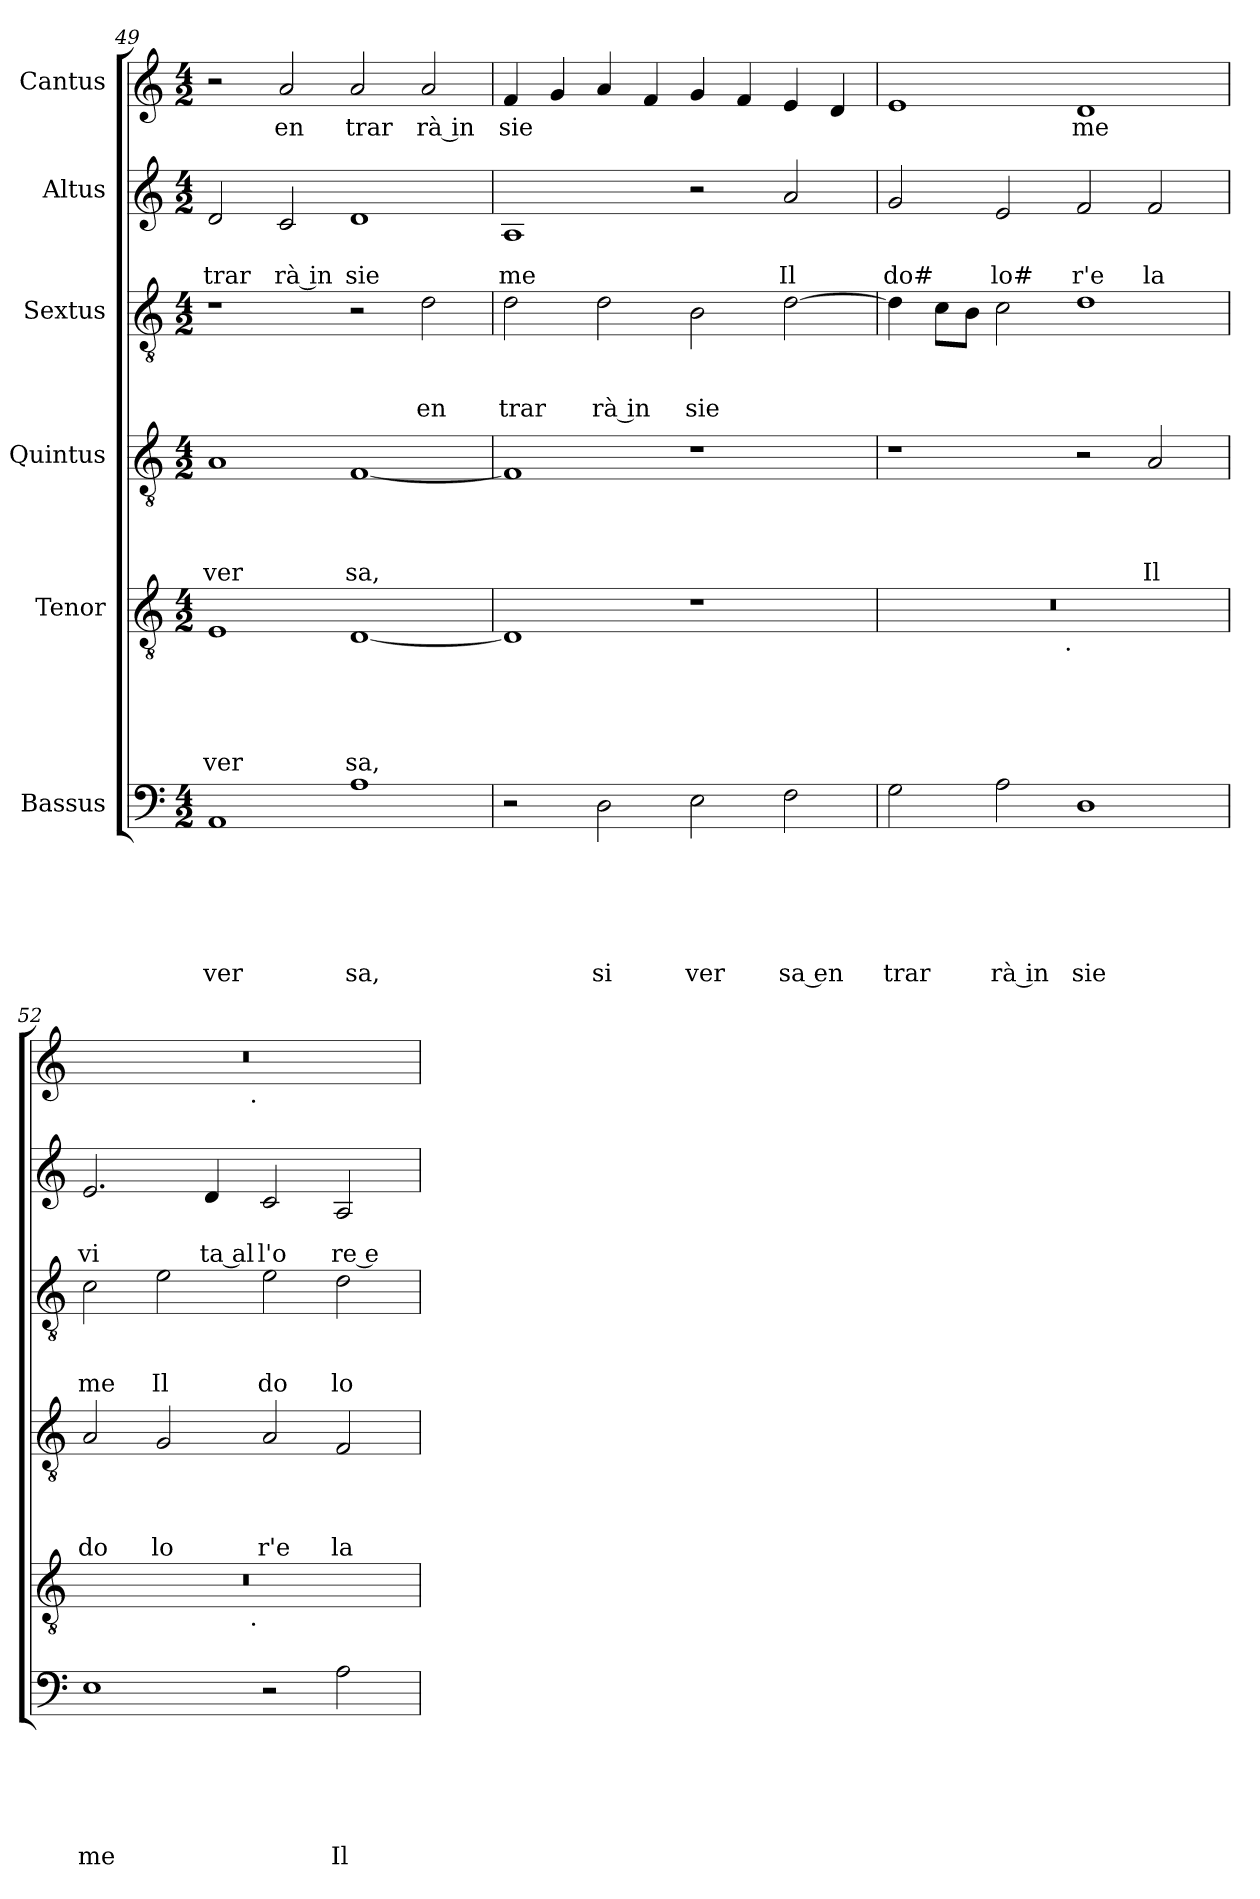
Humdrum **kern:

**kern	**text	**text	**text	**text	**text	**text	**kern	**text	**text	**text	**text	**text	**kern	**text	**text	**text	**text	**kern	**text	**text	**text	**kern	**text	**text	**kern	**text
*part6	*part6	*part6	*part6	*part6	*part6	*part6	*part5	*part5	*part5	*part5	*part5	*part5	*part4	*part4	*part4	*part4	*part4	*part3	*part3	*part3	*part3	*part2	*part2	*part2	*part1	*part1
*staff6	*staff6	*staff6	*staff6	*staff6	*staff6	*staff6	*staff5	*staff5	*staff5	*staff5	*staff5	*staff5	*staff4	*staff4	*staff4	*staff4	*staff4	*staff3	*staff3	*staff3	*staff3	*staff2	*staff2	*staff2	*staff1	*staff1
*I"Bassus	*	*	*	*	*	*	*I"Tenor	*	*	*	*	*	*I"Quintus	*	*	*	*	*I"Sextus	*	*	*	*I"Altus	*	*	*I"Cantus	*
!!LO:LB:g=z
*clefF4	*	*	*	*	*	*	*clefGv2	*	*	*	*	*	*clefGv2	*	*	*	*	*clefGv2	*	*	*	*clefG2	*	*	*clefG2	*
*k[]	*	*	*	*	*	*	*k[]	*	*	*	*	*	*k[]	*	*	*	*	*k[]	*	*	*	*k[]	*	*	*k[]	*
*C:	*	*	*	*	*	*	*C:	*	*	*	*	*	*C:	*	*	*	*	*C:	*	*	*	*C:	*	*	*C:	*
*M4/2	*	*	*	*	*	*	*M4/2	*	*	*	*	*	*M4/2	*	*	*	*	*M4/2	*	*	*	*M4/2	*	*	*M4/2	*
=49	=49	=49	=49	=49	=49	=49	=49	=49	=49	=49	=49	=49	=49	=49	=49	=49	=49	=49	=49	=49	=49	=49	=49	=49	=49	=49
!	!	!	!	!	!	!LO:LY:b	!	!	!	!	!	!LO:LY:b	!	!	!	!	!LO:LY:b	!	!	!	!	!	!	!LO:LY:b	!	!
1AA	.	.	.	.	.	ver	1E	.	.	.	.	ver	1A	.	.	.	ver	1r	.	.	.	2d/	.	trar	2r	.
!	!	!	!	!	!	!	!	!	!	!	!	!	!	!	!	!	!	!	!	!	!	!	!	!LO:LY:b:rj	!	!LO:LY:b
.	.	.	.	.	.	.	.	.	.	.	.	.	.	.	.	.	.	.	.	.	.	2c/	.	rà in	2a/	en
!	!	!	!	!	!	!LO:LY:b	!	!	!	!	!	!LO:LY:b	!	!	!	!	!LO:LY:b	!	!	!	!	!	!	!LO:LY:b	!	!LO:LY:b
1A	.	.	.	.	.	sa,	[<1D	.	.	.	.	sa,	[<1F	.	.	.	sa,	2r	.	.	.	1d	.	sie	2a/	trar
!	!	!	!	!	!	!	!	!	!	!	!	!	!	!	!	!	!	!	!	!	!LO:LY:b	!	!	!	!	!LO:LY:b:rj
.	.	.	.	.	.	.	.	.	.	.	.	.	.	.	.	.	.	2d\	.	.	en	.	.	.	2a/	rà in
=50	=50	=50	=50	=50	=50	=50	=50	=50	=50	=50	=50	=50	=50	=50	=50	=50	=50	=50	=50	=50	=50	=50	=50	=50	=50	=50
!	!	!	!	!	!	!	!	!	!	!	!	!	!	!	!	!	!	!	!	!	!LO:LY:b	!	!	!LO:LY:b	!	!LO:LY:b
2r	.	.	.	.	.	.	1D]	.	.	.	.	.	1F]	.	.	.	.	2d\	.	.	trar	1A	.	me	4f/	sie
.	.	.	.	.	.	.	.	.	.	.	.	.	.	.	.	.	.	.	.	.	.	.	.	.	4g/	.
!	!	!	!	!	!	!LO:LY:b	!	!	!	!	!	!	!	!	!	!	!	!	!	!	!LO:LY:b:rj	!	!	!	!	!
2D\	.	.	.	.	.	si	.	.	.	.	.	.	.	.	.	.	.	2d\	.	.	rà in	.	.	.	4a/	.
.	.	.	.	.	.	.	.	.	.	.	.	.	.	.	.	.	.	.	.	.	.	.	.	.	4f/	.
!	!	!	!	!	!	!LO:LY:b	!	!	!	!	!	!	!	!	!	!	!	!	!	!	!LO:LY:b	!	!	!	!	!
2E\	.	.	.	.	.	ver	1r	.	.	.	.	.	1r	.	.	.	.	2B\	.	.	sie	2r	.	.	4g/	.
.	.	.	.	.	.	.	.	.	.	.	.	.	.	.	.	.	.	.	.	.	.	.	.	.	4f/	.
!	!	!	!	!	!	!LO:LY:b:rj	!	!	!	!	!	!	!	!	!	!	!	!	!	!	!	!	!	!LO:LY:b	!	!
2F\	.	.	.	.	.	sa en	.	.	.	.	.	.	.	.	.	.	.	[>2d\	.	.	.	2a/	.	Il	4e/	.
.	.	.	.	.	.	.	.	.	.	.	.	.	.	.	.	.	.	.	.	.	.	.	.	.	4d/	.
=51	=51	=51	=51	=51	=51	=51	=51	=51	=51	=51	=51	=51	=51	=51	=51	=51	=51	=51	=51	=51	=51	=51	=51	=51	=51	=51
!	!	!	!	!	!	!LO:LY:b	!	!	!	!	!	!	!	!	!	!	!	!	!	!	!	!	!	!LO:LY:b	!	!
*	*	*	*	*	*	*	*^	*	*	*	*	*	*	*	*	*	*	*	*	*	*	*	*	*	*	*
2G\	.	.	.	.	.	trar	0r	2ryy	.	.	.	.	.	1r	.	.	.	.	4d\]	.	.	.	2g/	.	do#	1e	.
.	.	.	.	.	.	.	.	.	.	.	.	.	.	.	.	.	.	.	8c\L	.	.	.	.	.	.	.	.
.	.	.	.	.	.	.	.	.	.	.	.	.	.	.	.	.	.	.	8B\J	.	.	.	.	.	.	.	.
!	!	!	!	!	!	!LO:LY:b:rj	!	!	!	!	!	!	!	!	!	!	!	!	!	!	!	!	!	!	!LO:LY:b	!	!
2A\	.	.	.	.	.	rà in	.	4...ryy	.	.	.	.	.	.	.	.	.	.	2c\	.	.	.	2e/	.	lo#	.	.
!	!	!	!	!	!	!	!	!LO:TX:b:t=.	!	!	!	!	!	!	!	!	!	!	!	!	!	!	!	!	!	!	!
.	.	.	.	.	.	.	.	1ryy	.	.	.	.	.	.	.	.	.	.	.	.	.	.	.	.	.	.	.
!	!	!	!	!	!	!LO:LY:b	!	!	!	!	!	!	!	!	!	!	!	!	!	!	!	!	!	!	!LO:LY:b	!	!LO:LY:b
1D	.	.	.	.	.	sie	.	.	.	.	.	.	.	2r	.	.	.	.	1d	.	.	.	2f/	.	r'e	1d	me
!	!	!	!	!	!	!	!	!	!	!	!	!	!	!	!	!	!	!LO:LY:b	!	!	!	!	!	!	!LO:LY:b	!	!
.	.	.	.	.	.	.	.	.	.	.	.	.	.	2A/	.	.	.	Il	.	.	.	.	2f/	.	la	.	.
.	.	.	.	.	.	.	.	32ryy	.	.	.	.	.	.	.	.	.	.	.	.	.	.	.	.	.	.	.
=52	=52	=52	=52	=52	=52	=52	=52	=52	=52	=52	=52	=52	=52	=52	=52	=52	=52	=52	=52	=52	=52	=52	=52	=52	=52	=52	=52
!	!	!	!	!	!	!LO:LY:b	!	!	!	!	!	!	!	!	!	!	!	!LO:LY:b	!	!	!	!LO:LY:b	!	!	!LO:LY:b	!	!
*	*	*	*	*	*	*	*	*	*	*	*	*	*	*	*	*	*	*	*	*	*	*	*	*	*	*^	*
1E	.	.	.	.	.	me	0r	2ryy	.	.	.	.	.	2A/	.	.	.	do	2c\	.	.	me	2.e/	.	vi	0r	2ryy	.
!	!	!	!	!	!	!	!	!	!	!	!	!	!	!	!	!	!	!LO:LY:b	!	!	!	!LO:LY:b	!	!	!	!	!	!
.	.	.	.	.	.	.	.	4...ryy	.	.	.	.	.	2G/	.	.	.	lo	2e\	.	.	Il	.	.	.	.	4...ryy	.
!	!	!	!	!	!	!	!	!	!	!	!	!	!	!	!	!	!	!	!	!	!	!	!	!	!LO:LY:b:rj	!	!	!
.	.	.	.	.	.	.	.	.	.	.	.	.	.	.	.	.	.	.	.	.	.	.	4d/	.	ta al	.	.	.
!	!	!	!	!	!	!	!	!	!	!	!	!	!	!	!	!	!	!	!	!	!	!	!	!	!	!	!LO:TX:b:t=.	!
!	!	!	!	!	!	!	!	!LO:TX:b:t=.	!	!	!	!	!	!	!	!	!	!	!	!	!	!	!	!	!	!	!	!
.	.	.	.	.	.	.	.	1ryy	.	.	.	.	.	.	.	.	.	.	.	.	.	.	.	.	.	.	1ryy	.
!	!	!	!	!	!	!	!	!	!	!	!	!	!	!	!	!	!	!LO:LY:b	!	!	!	!LO:LY:b	!	!	!LO:LY:b	!	!	!
2r	.	.	.	.	.	.	.	.	.	.	.	.	.	2A/	.	.	.	r'e	2e\	.	.	do	2c/	.	l'o	.	.	.
!	!	!	!	!	!	!LO:LY:b	!	!	!	!	!	!	!	!	!	!	!	!LO:LY:b	!	!	!	!LO:LY:b	!	!	!LO:LY:b:rj	!	!	!
2A\	.	.	.	.	.	Il	.	.	.	.	.	.	.	2F/	.	.	.	la	2d\	.	.	lo	2A/	.	re e	.	.	.
.	.	.	.	.	.	.	.	32ryy	.	.	.	.	.	.	.	.	.	.	.	.	.	.	.	.	.	.	32ryy	.
*	*	*	*	*	*	*	*v	*v	*	*	*	*	*	*	*	*	*	*	*	*	*	*	*	*	*	*v	*v	*
=	=	=	=	=	=	=	=	=	=	=	=	=	=	=	=	=	=	=	=	=	=	=	=	=	=	=
*-	*-	*-	*-	*-	*-	*-	*-	*-	*-	*-	*-	*-	*-	*-	*-	*-	*-	*-	*-	*-	*-	*-	*-	*-	*-	*-
